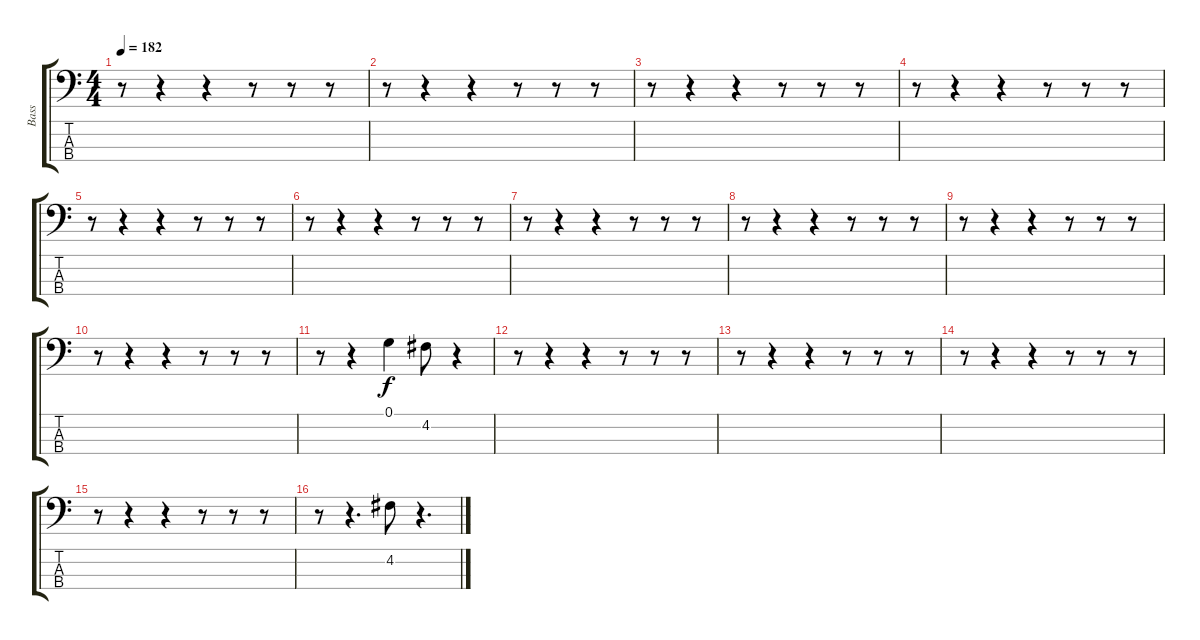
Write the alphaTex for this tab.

\track ("Bass" "Bass") {instrument electricbasspick}
\staff {score tabs}
\tuning (G2 D2 A1 E1) {hide}
\ts (4 4)
\tempo 182
\clef f4
\ks c
r.8{dy f} r.4 r.4 r.8 r.8 r.8 |
r.8 r.4 r.4 r.8 r.8 r.8 |
r.8 r.4 r.4 r.8 r.8 r.8 |
r.8 r.4 r.4 r.8 r.8 r.8 |
r.8 r.4 r.4 r.8 r.8 r.8 |
r.8 r.4 r.4 r.8 r.8 r.8 |
r.8 r.4 r.4 r.8 r.8 r.8 |
r.8 r.4 r.4 r.8 r.8 r.8 |
r.8 r.4 r.4 r.8 r.8 r.8 |
r.8 r.4 r.4 r.8 r.8 r.8 |
r.8 r.4 0.1.4 4.2.8 r.4 |
r.8 r.4 r.4 r.8 r.8 r.8 |
r.8 r.4 r.4 r.8 r.8 r.8 |
r.8 r.4 r.4 r.8 r.8 r.8 |
r.8 r.4 r.4 r.8 r.8 r.8 |
r.8 r.4{d} 4.2.8 r.4{d}
